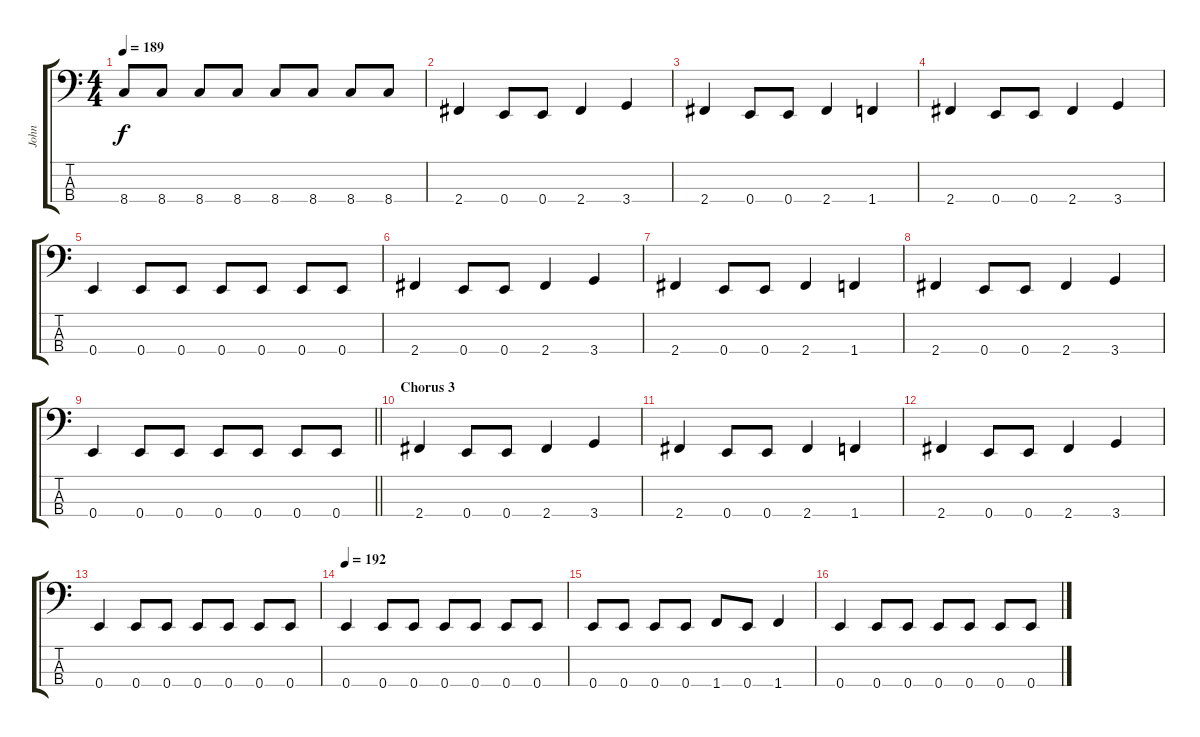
\track ("John" "John") {instrument electricbassfinger}
\staff {score tabs}
\tuning (G2 D2 A1 E1) {hide}
\ts (4 4)
\tempo 189
\clef f4
\ks c
8.4{t}.8{dy f} 8.4.8 8.4.8 8.4.8 8.4.8 8.4.8 8.4.8 8.4.8 |
2.4.4 0.4.8 0.4.8 2.4.4 3.4.4 |
2.4.4 0.4.8 0.4.8 2.4.4 1.4.4 |
2.4.4 0.4.8 0.4.8 2.4.4 3.4.4 |
0.4.4 0.4.8 0.4.8 0.4.8 0.4.8 0.4.8 0.4.8 |
2.4.4 0.4.8 0.4.8 2.4.4 3.4.4 |
2.4.4 0.4.8 0.4.8 2.4.4 1.4.4 |
2.4.4 0.4.8 0.4.8 2.4.4 3.4.4 |
\barLineRight lightlight
0.4.4 0.4.8 0.4.8 0.4.8 0.4.8 0.4.8 0.4.8 |
\section ("" "Chorus 3")
2.4.4 0.4.8 0.4.8 2.4.4 3.4.4 |
2.4.4 0.4.8 0.4.8 2.4.4 1.4.4 |
2.4.4 0.4.8 0.4.8 2.4.4 3.4.4 |
0.4.4 0.4.8 0.4.8 0.4.8 0.4.8 0.4.8 0.4.8 |
\tempo 192
0.4.4 0.4.8 0.4.8 0.4.8 0.4.8 0.4.8 0.4.8 |
0.4.8 0.4.8 0.4.8 0.4.8 1.4.8 0.4.8 1.4.4 |
0.4.4 0.4.8 0.4.8 0.4.8 0.4.8 0.4.8 0.4.8
